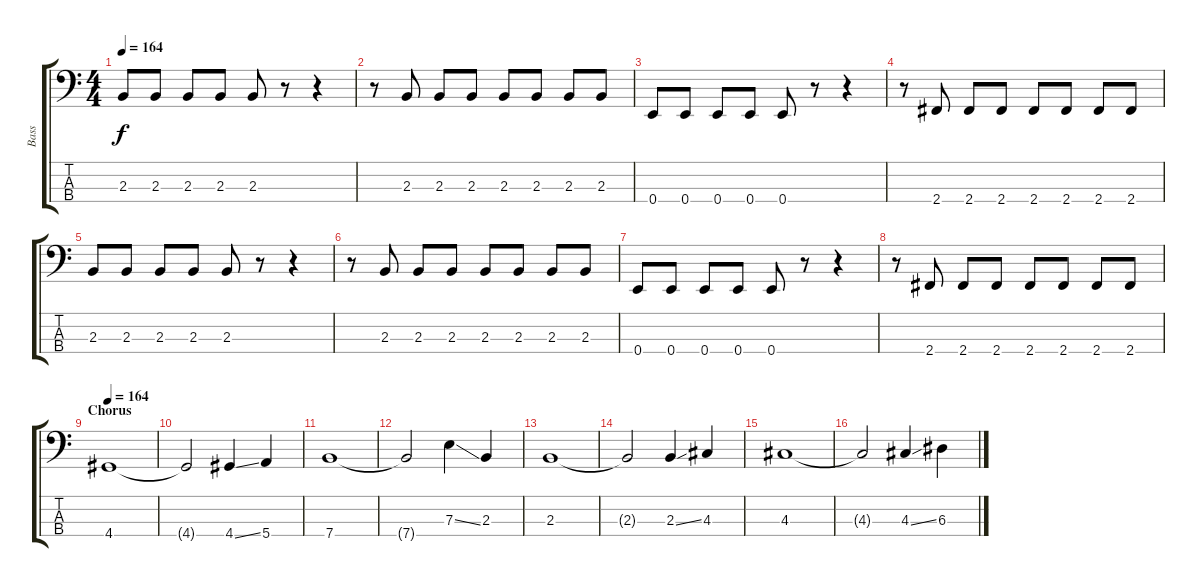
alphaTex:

\track ("Bass" "Bass") {instrument slapbass2}
\staff {score tabs}
\tuning (G2 D2 A1 E1) {hide}
\ts (4 4)
\tempo 164
\clef f4
\ks c
2.3.8{dy f} 2.3.8 2.3.8 2.3.8 2.3.8 r.8 r.4 |
r.8 2.3.8 2.3.8 2.3.8 2.3.8 2.3.8 2.3.8 2.3.8 |
0.4.8 0.4.8 0.4.8 0.4.8 0.4.8 r.8 r.4 |
r.8 2.4.8 2.4.8 2.4.8 2.4.8 2.4.8 2.4.8 2.4.8 |
2.3.8 2.3.8 2.3.8 2.3.8 2.3.8 r.8 r.4 |
r.8 2.3.8 2.3.8 2.3.8 2.3.8 2.3.8 2.3.8 2.3.8 |
0.4.8 0.4.8 0.4.8 0.4.8 0.4.8 r.8 r.4 |
r.8 2.4.8 2.4.8 2.4.8 2.4.8 2.4.8 2.4.8 2.4.8 |
\section ("" "Chorus")
\tempo 164
4.4.1 |
4.4{t}.2 4.4{ss}.4 5.4.4 |
7.4.1 |
7.4{t}.2 7.3{ss}.4 2.3.4 |
2.3.1 |
2.3{t}.2 2.3{ss}.4 4.3.4 |
4.3.1 |
4.3{t}.2 4.3{ss}.4 6.3.4
